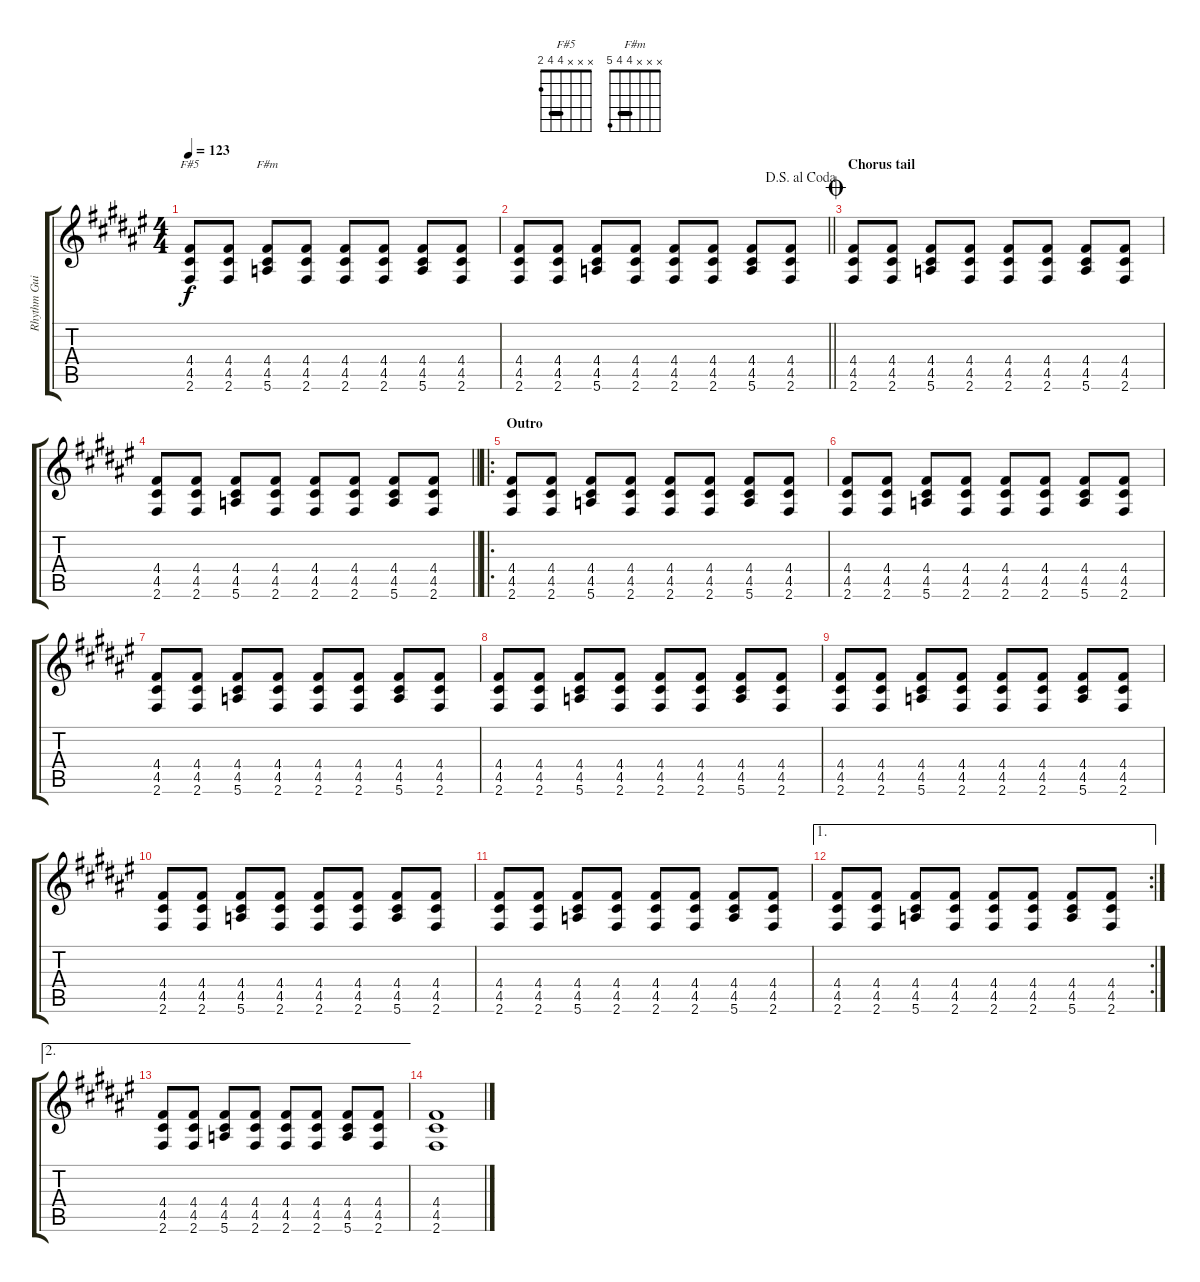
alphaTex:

\track ("Rhythm Guitar" "Rhythm Gui") {instrument overdrivenguitar}
\staff {score tabs}
\tuning (E4 B3 G3 D3 A2 E2) {hide}
\chord ("F#5" x x x 4 4 2) {barre 4}
\chord ("F#m" x x x 4 4 5) {barre 4}
\ts (4 4)
\tempo 123
\clef g2
\ks f#
(4.4 4.5 2.6).8{ch "F#5" dy f} (4.4 4.5 2.6).8 (4.4 4.5 5.6).8{ch "F#m"} (4.4 4.5 2.6).8 (4.4 4.5 2.6).8 (4.4 4.5 2.6).8 (4.4 4.5 5.6).8 (4.4 4.5 2.6).8 |
\jump dalsegnoalcoda
\barLineRight lightlight
(4.4 4.5 2.6).8 (4.4 4.5 2.6).8 (4.4 4.5 5.6).8 (4.4 4.5 2.6).8 (4.4 4.5 2.6).8 (4.4 4.5 2.6).8 (4.4 4.5 5.6).8 (4.4 4.5 2.6).8 |
\section ("" "Chorus tail")
\jump coda
(4.4 4.5 2.6).8 (4.4 4.5 2.6).8 (4.4 4.5 5.6).8 (4.4 4.5 2.6).8 (4.4 4.5 2.6).8 (4.4 4.5 2.6).8 (4.4 4.5 5.6).8 (4.4 4.5 2.6).8 |
\barLineRight lightlight
(4.4 4.5 2.6).8 (4.4 4.5 2.6).8 (4.4 4.5 5.6).8 (4.4 4.5 2.6).8 (4.4 4.5 2.6).8 (4.4 4.5 2.6).8 (4.4 4.5 5.6).8 (4.4 4.5 2.6).8 |
\ro
\section ("" "Outro")
(4.4 4.5 2.6).8 (4.4 4.5 2.6).8 (4.4 4.5 5.6).8 (4.4 4.5 2.6).8 (4.4 4.5 2.6).8 (4.4 4.5 2.6).8 (4.4 4.5 5.6).8 (4.4 4.5 2.6).8 |
(4.4 4.5 2.6).8 (4.4 4.5 2.6).8 (4.4 4.5 5.6).8 (4.4 4.5 2.6).8 (4.4 4.5 2.6).8 (4.4 4.5 2.6).8 (4.4 4.5 5.6).8 (4.4 4.5 2.6).8 |
(4.4 4.5 2.6).8 (4.4 4.5 2.6).8 (4.4 4.5 5.6).8 (4.4 4.5 2.6).8 (4.4 4.5 2.6).8 (4.4 4.5 2.6).8 (4.4 4.5 5.6).8 (4.4 4.5 2.6).8 |
(4.4 4.5 2.6).8 (4.4 4.5 2.6).8 (4.4 4.5 5.6).8 (4.4 4.5 2.6).8 (4.4 4.5 2.6).8 (4.4 4.5 2.6).8 (4.4 4.5 5.6).8 (4.4 4.5 2.6).8 |
(4.4 4.5 2.6).8 (4.4 4.5 2.6).8 (4.4 4.5 5.6).8 (4.4 4.5 2.6).8 (4.4 4.5 2.6).8 (4.4 4.5 2.6).8 (4.4 4.5 5.6).8 (4.4 4.5 2.6).8 |
(4.4 4.5 2.6).8 (4.4 4.5 2.6).8 (4.4 4.5 5.6).8 (4.4 4.5 2.6).8 (4.4 4.5 2.6).8 (4.4 4.5 2.6).8 (4.4 4.5 5.6).8 (4.4 4.5 2.6).8 |
(4.4 4.5 2.6).8 (4.4 4.5 2.6).8 (4.4 4.5 5.6).8 (4.4 4.5 2.6).8 (4.4 4.5 2.6).8 (4.4 4.5 2.6).8 (4.4 4.5 5.6).8 (4.4 4.5 2.6).8 |
\ae 1
\rc 2
(4.4 4.5 2.6).8 (4.4 4.5 2.6).8 (4.4 4.5 5.6).8 (4.4 4.5 2.6).8 (4.4 4.5 2.6).8 (4.4 4.5 2.6).8 (4.4 4.5 5.6).8 (4.4 4.5 2.6).8 |
\ae 2
(4.4 4.5 2.6).8 (4.4 4.5 2.6).8 (4.4 4.5 5.6).8 (4.4 4.5 2.6).8 (4.4 4.5 2.6).8 (4.4 4.5 2.6).8 (4.4 4.5 5.6).8 (4.4 4.5 2.6).8 |
(4.4 4.5 2.6).1
